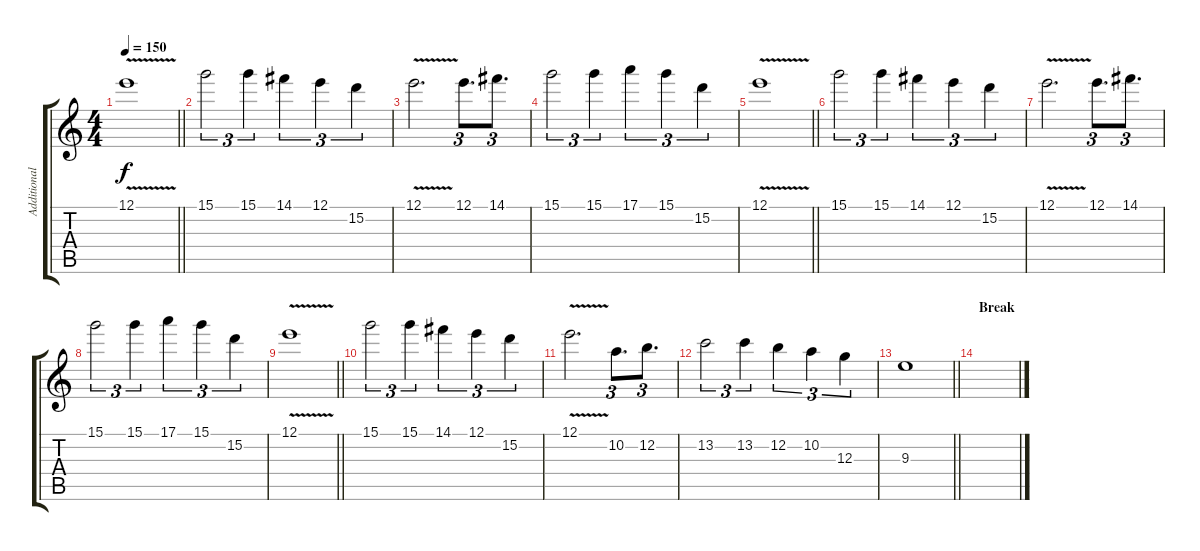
\track ("Additional Guitar" "Additional") {instrument distortionguitar}
\staff {score tabs}
\tuning (E4 B3 G3 D3 A2 E2) {hide}
\ts (4 4)
\tempo 150
\clef g2
\barLineRight lightlight
\ks c
12.1{v}.1{dy f} |
\section ("" "")
15.1.2{tu (3 2)} 15.1.4{tu (3 2)} 14.1.4{tu (3 2)} 12.1.4{tu (3 2)} 15.2.4{tu (3 2)} |
12.1{v}.2{d} 12.1.8{d tu (3 2)} 14.1.8{d tu (3 2)} |
15.1.2{tu (3 2)} 15.1.4{tu (3 2)} 17.1.4{tu (3 2)} 15.1.4{tu (3 2)} 15.2.4{tu (3 2)} |
\barLineRight lightlight
12.1{v}.1 |
\section ("" "")
15.1.2{tu (3 2)} 15.1.4{tu (3 2)} 14.1.4{tu (3 2)} 12.1.4{tu (3 2)} 15.2.4{tu (3 2)} |
12.1{v}.2{d} 12.1.8{d tu (3 2)} 14.1.8{d tu (3 2)} |
15.1.2{tu (3 2)} 15.1.4{tu (3 2)} 17.1.4{tu (3 2)} 15.1.4{tu (3 2)} 15.2.4{tu (3 2)} |
\barLineRight lightlight
12.1{v}.1 |
\section ("" "")
15.1.2{tu (3 2)} 15.1.4{tu (3 2)} 14.1.4{tu (3 2)} 12.1.4{tu (3 2)} 15.2.4{tu (3 2)} |
12.1{v}.2{d} 10.2.8{d tu (3 2)} 12.2.8{d tu (3 2)} |
13.2.2{tu (3 2)} 13.2.4{tu (3 2)} 12.2.4{tu (3 2)} 10.2.4{tu (3 2)} 12.3.4{tu (3 2)} |
\barLineRight lightlight
9.3.1 |
\section ("" "Break")
